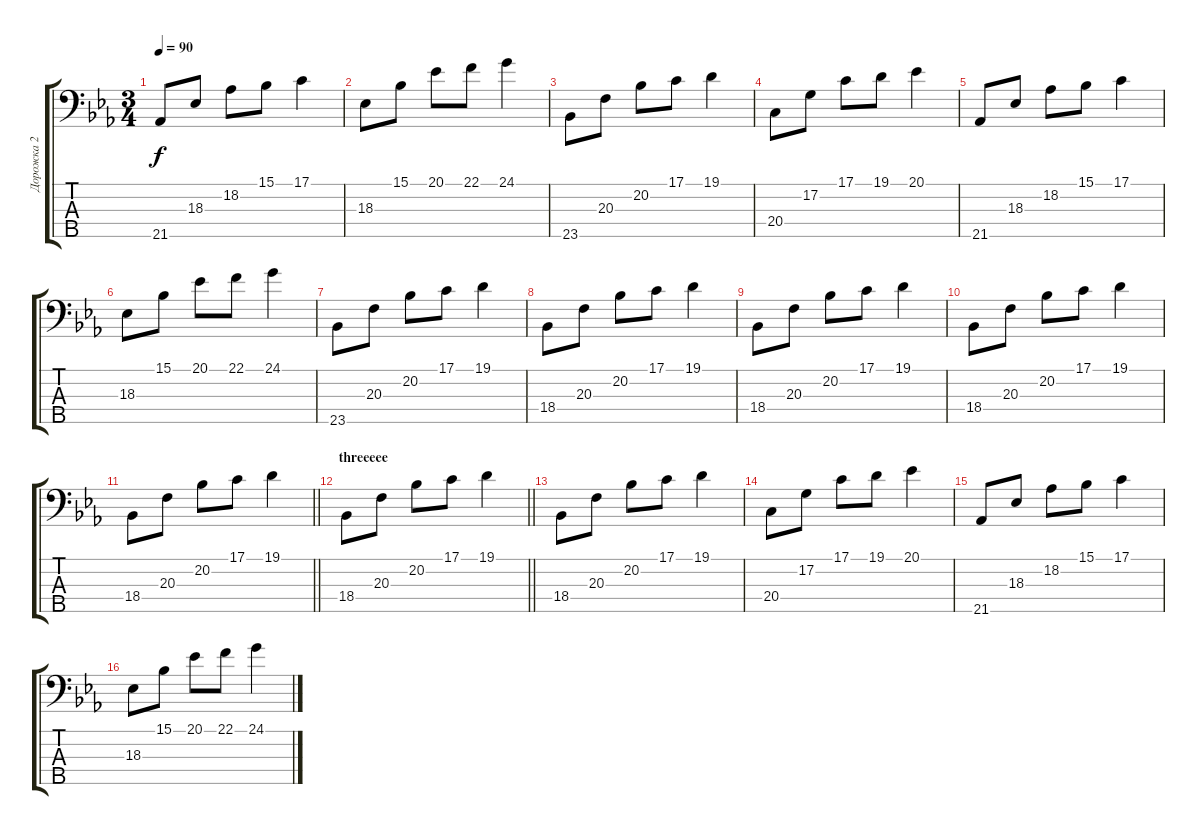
\track ("Дорожка 2" "Дорожка 2") {instrument acousticgrandpiano}
\staff {score tabs}
\tuning (G2 D2 A1 E1 B0) {hide}
\ts (3 4)
\tempo 90
\clef f4
\ks cminor
21.5.8{dy f} 18.3.8 18.2.8 15.1.8 17.1.4 |
18.3.8 15.1.8 20.1.8 22.1.8 24.1.4 |
23.5.8 20.3.8 20.2.8 17.1.8 19.1.4 |
20.4.8 17.2.8 17.1.8 19.1.8 20.1.4 |
21.5.8 18.3.8 18.2.8 15.1.8 17.1.4 |
18.3.8 15.1.8 20.1.8 22.1.8 24.1.4 |
23.5.8 20.3.8 20.2.8 17.1.8 19.1.4 |
18.4.8 20.3.8 20.2.8 17.1.8 19.1.4 |
18.4.8 20.3.8 20.2.8 17.1.8 19.1.4 |
18.4.8 20.3.8 20.2.8 17.1.8 19.1.4 |
\barLineRight lightlight
18.4.8 20.3.8 20.2.8 17.1.8 19.1.4 |
\section ("" "threeeee")
\barLineRight lightlight
18.4.8 20.3.8 20.2.8 17.1.8 19.1.4 |
18.4.8 20.3.8 20.2.8 17.1.8 19.1.4 |
20.4.8 17.2.8 17.1.8 19.1.8 20.1.4 |
21.5.8 18.3.8 18.2.8 15.1.8 17.1.4 |
18.3.8 15.1.8 20.1.8 22.1.8 24.1.4
